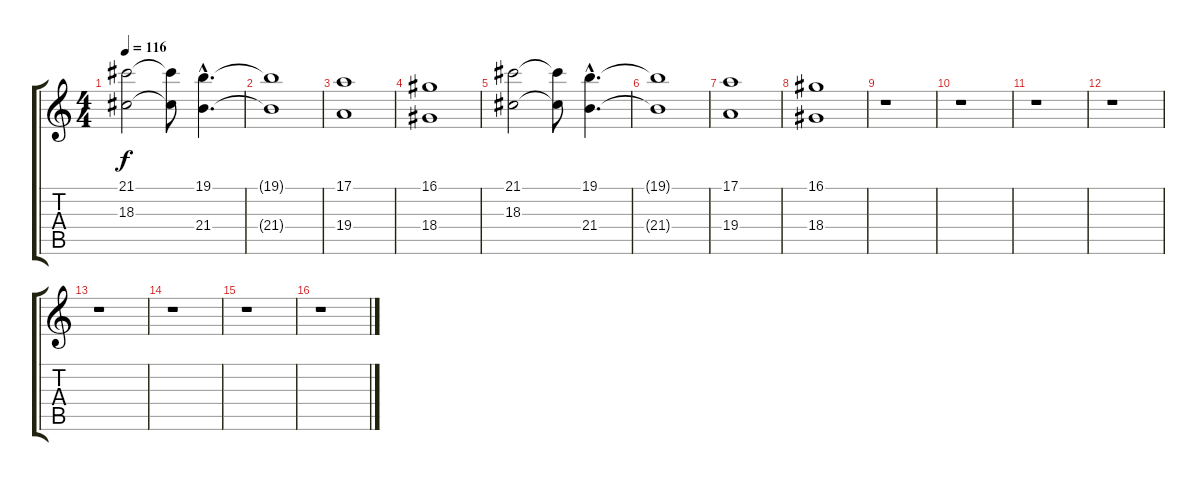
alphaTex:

\track "" {instrument synthstrings1}
\staff {score tabs}
\tuning (E4 B3 G3 D3 A2 E2) {hide}
\ts (4 4)
\tempo 116
\clef g2
\ks c
(21.1 18.3).2{dy f} (21.1{t} 18.3{t}).8 (19.1{hac} 21.4{hac}).4{d} |
(19.1{t} 21.4{t}).1 |
(17.1 19.4).1 |
(16.1 18.4).1 |
(21.1 18.3).2 (21.1{t} 18.3{t}).8 (19.1{hac} 21.4{hac}).4{d} |
(19.1{t} 21.4{t}).1 |
(17.1 19.4).1 |
(16.1 18.4).1 |
r.1 |
r.1 |
r.1 |
r.1 |
r.1 |
r.1 |
r.1 |
r.1
